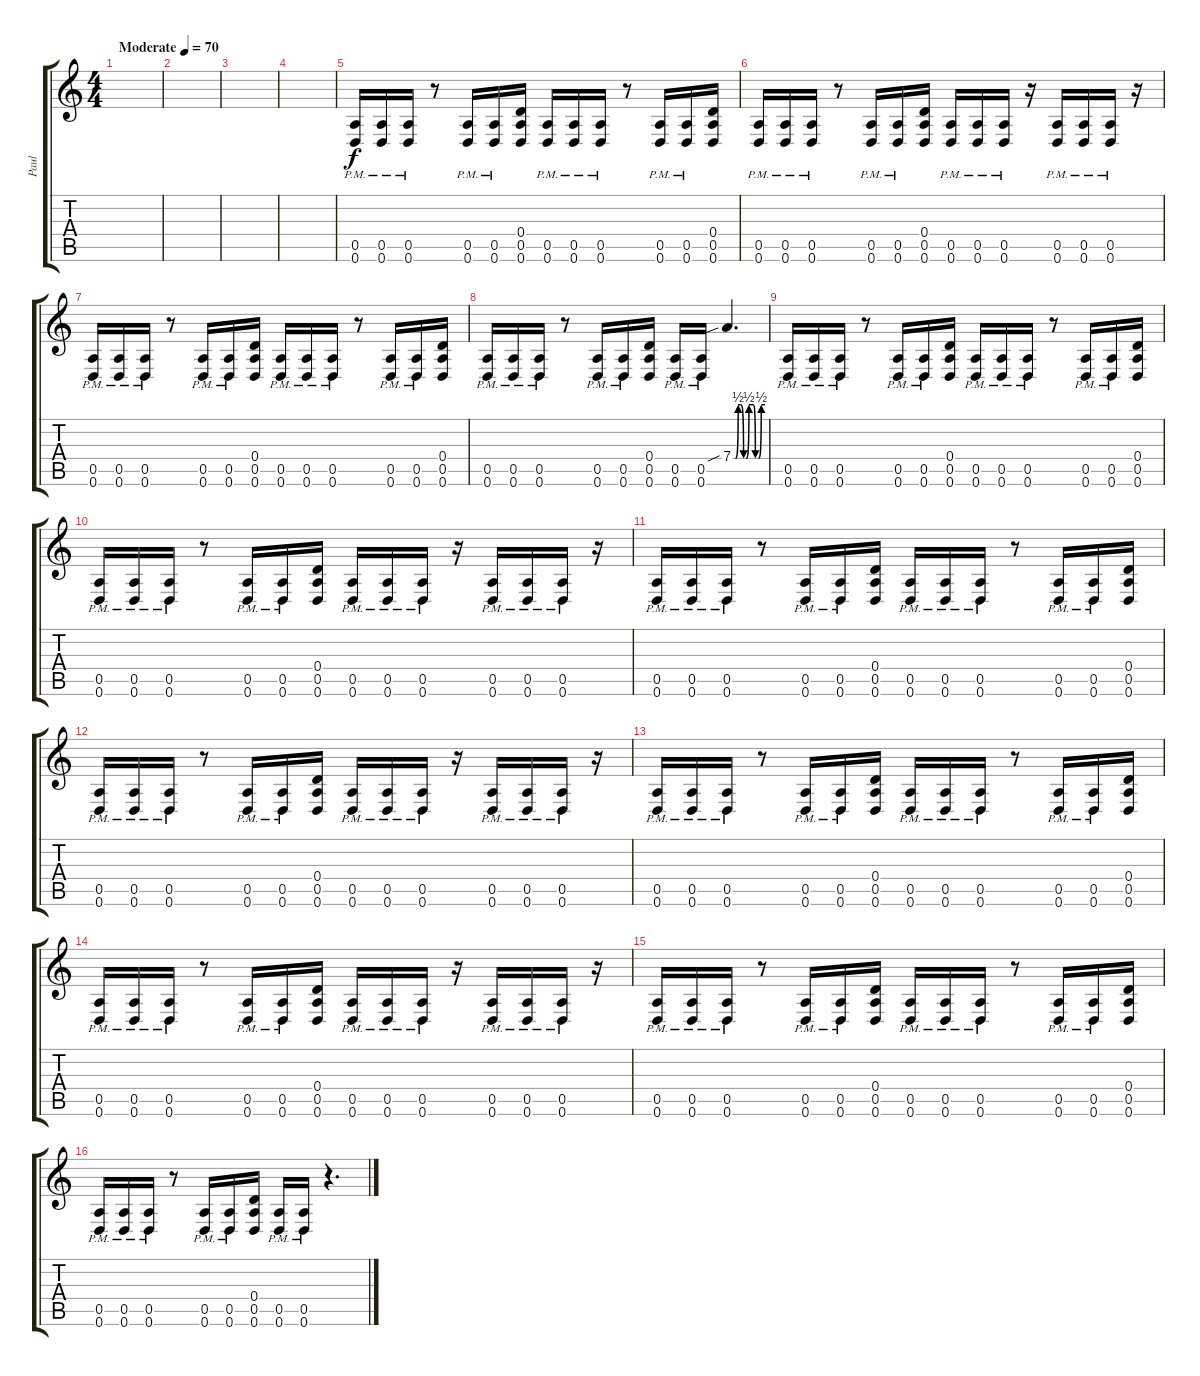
\track ("Paul" "Paul") {instrument distortionguitar}
\staff {score tabs}
\tuning (E4 B3 G3 D3 A2 D2) {hide}
\ts (4 4)
\tempo (70 "Moderate")
\clef g2
\ks c
|
|
|
|
(0.5{pm} 0.6{pm}).16 (0.5{pm} 0.6{pm}).16 (0.5{pm} 0.6{pm}).16 r.8 (0.5{pm} 0.6{pm}).16 (0.5{pm} 0.6{pm}).16 (0.4 0.5 0.6).16 (0.5{pm} 0.6{pm}).16 (0.5{pm} 0.6{pm}).16 (0.5{pm} 0.6{pm}).16 r.8 (0.5{pm} 0.6{pm}).16 (0.5{pm} 0.6{pm}).16 (0.4 0.5 0.6).16 |
(0.5{pm} 0.6{pm}).16 (0.5{pm} 0.6{pm}).16 (0.5{pm} 0.6{pm}).16 r.8 (0.5{pm} 0.6{pm}).16 (0.5{pm} 0.6{pm}).16 (0.4 0.5 0.6).16 (0.5{pm} 0.6{pm}).16 (0.5{pm} 0.6{pm}).16 (0.5{pm} 0.6{pm}).16 r.16 (0.5{pm} 0.6{pm}).16 (0.5{pm} 0.6{pm}).16 (0.5{pm} 0.6{pm}).16 r.16 |
(0.5{pm} 0.6{pm}).16 (0.5{pm} 0.6{pm}).16 (0.5{pm} 0.6{pm}).16 r.8 (0.5{pm} 0.6{pm}).16 (0.5{pm} 0.6{pm}).16 (0.4 0.5 0.6).16 (0.5{pm} 0.6{pm}).16 (0.5{pm} 0.6{pm}).16 (0.5{pm} 0.6{pm}).16 r.8 (0.5{pm} 0.6{pm}).16 (0.5{pm} 0.6{pm}).16 (0.4 0.5 0.6).16 |
(0.5{pm} 0.6{pm}).16 (0.5{pm} 0.6{pm}).16 (0.5{pm} 0.6{pm}).16 r.8 (0.5{pm} 0.6{pm}).16 (0.5{pm} 0.6{pm}).16 (0.4 0.5 0.6).16 (0.5{pm} 0.6{pm}).16 (0.5{pm} 0.6{pm}).16 7.4{be (custom 0 0 3 0 5 0 10 2 15 2 20 0 22 0 25 0 30 2 38 2 42 0 45 0 48 0 53 2 60 2) sib}.4{d} |
(0.5{pm} 0.6{pm}).16 (0.5{pm} 0.6{pm}).16 (0.5{pm} 0.6{pm}).16 r.8 (0.5{pm} 0.6{pm}).16 (0.5{pm} 0.6{pm}).16 (0.4 0.5 0.6).16 (0.5{pm} 0.6{pm}).16 (0.5{pm} 0.6{pm}).16 (0.5{pm} 0.6{pm}).16 r.8 (0.5{pm} 0.6{pm}).16 (0.5{pm} 0.6{pm}).16 (0.4 0.5 0.6).16 |
(0.5{pm} 0.6{pm}).16 (0.5{pm} 0.6{pm}).16 (0.5{pm} 0.6{pm}).16 r.8 (0.5{pm} 0.6{pm}).16 (0.5{pm} 0.6{pm}).16 (0.4 0.5 0.6).16 (0.5{pm} 0.6{pm}).16 (0.5{pm} 0.6{pm}).16 (0.5{pm} 0.6{pm}).16 r.16 (0.5{pm} 0.6{pm}).16 (0.5{pm} 0.6{pm}).16 (0.5{pm} 0.6{pm}).16 r.16 |
(0.5{pm} 0.6{pm}).16 (0.5{pm} 0.6{pm}).16 (0.5{pm} 0.6{pm}).16 r.8 (0.5{pm} 0.6{pm}).16 (0.5{pm} 0.6{pm}).16 (0.4 0.5 0.6).16 (0.5{pm} 0.6{pm}).16 (0.5{pm} 0.6{pm}).16 (0.5{pm} 0.6{pm}).16 r.8 (0.5{pm} 0.6{pm}).16 (0.5{pm} 0.6{pm}).16 (0.4 0.5 0.6).16 |
(0.5{pm} 0.6{pm}).16 (0.5{pm} 0.6{pm}).16 (0.5{pm} 0.6{pm}).16 r.8 (0.5{pm} 0.6{pm}).16 (0.5{pm} 0.6{pm}).16 (0.4 0.5 0.6).16 (0.5{pm} 0.6{pm}).16 (0.5{pm} 0.6{pm}).16 (0.5{pm} 0.6{pm}).16 r.16 (0.5{pm} 0.6{pm}).16 (0.5{pm} 0.6{pm}).16 (0.5{pm} 0.6{pm}).16 r.16 |
(0.5{pm} 0.6{pm}).16 (0.5{pm} 0.6{pm}).16 (0.5{pm} 0.6{pm}).16 r.8 (0.5{pm} 0.6{pm}).16 (0.5{pm} 0.6{pm}).16 (0.4 0.5 0.6).16 (0.5{pm} 0.6{pm}).16 (0.5{pm} 0.6{pm}).16 (0.5{pm} 0.6{pm}).16 r.8 (0.5{pm} 0.6{pm}).16 (0.5{pm} 0.6{pm}).16 (0.4 0.5 0.6).16 |
(0.5{pm} 0.6{pm}).16 (0.5{pm} 0.6{pm}).16 (0.5{pm} 0.6{pm}).16 r.8 (0.5{pm} 0.6{pm}).16 (0.5{pm} 0.6{pm}).16 (0.4 0.5 0.6).16 (0.5{pm} 0.6{pm}).16 (0.5{pm} 0.6{pm}).16 (0.5{pm} 0.6{pm}).16 r.16 (0.5{pm} 0.6{pm}).16 (0.5{pm} 0.6{pm}).16 (0.5{pm} 0.6{pm}).16 r.16 |
(0.5{pm} 0.6{pm}).16 (0.5{pm} 0.6{pm}).16 (0.5{pm} 0.6{pm}).16 r.8 (0.5{pm} 0.6{pm}).16 (0.5{pm} 0.6{pm}).16 (0.4 0.5 0.6).16 (0.5{pm} 0.6{pm}).16 (0.5{pm} 0.6{pm}).16 (0.5{pm} 0.6{pm}).16 r.8 (0.5{pm} 0.6{pm}).16 (0.5{pm} 0.6{pm}).16 (0.4 0.5 0.6).16 |
(0.5{pm} 0.6{pm}).16 (0.5{pm} 0.6{pm}).16 (0.5{pm} 0.6{pm}).16 r.8 (0.5{pm} 0.6{pm}).16 (0.5{pm} 0.6{pm}).16 (0.4 0.5 0.6).16 (0.5{pm} 0.6{pm}).16 (0.5{pm} 0.6{pm}).16 r.4{d}
